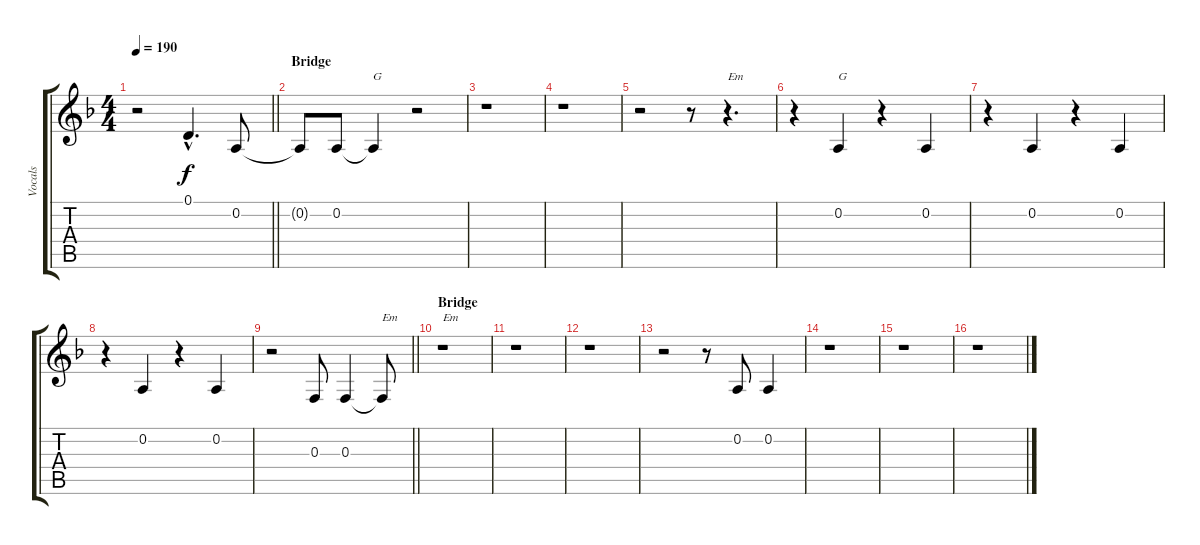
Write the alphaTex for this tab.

\track ("Vocals" "Vocals") {instrument sopranosax}
\staff {score tabs}
\tuning (D4 A3 F3 C3 G2 D2) {hide}
\ts (4 4)
\tempo 190
\clef g2
\barLineRight lightlight
\ks dminor
r.2{dy f} 0.1{hac}.4{d} 0.2.8 |
\section ("" "Bridge")
0.2{t}.8 0.2.8 0.2{t}.4{txt "G"} r.2 |
r.1 |
r.1 |
r.2 r.8 r.4{d txt "Em"} |
r.4 0.2.4{txt "G"} r.4 0.2.4 |
r.4 0.2.4 r.4 0.2.4 |
r.4 0.2.4 r.4 0.2.4 |
\barLineRight lightlight
r.2 0.3.8 0.3.4 0.3{t}.8{txt "Em"} |
\section ("" "Bridge")
r.1{txt "Em"} |
r.1 |
r.1 |
r.2 r.8 0.2.8 0.2.4 |
r.1 |
r.1 |
r.1
